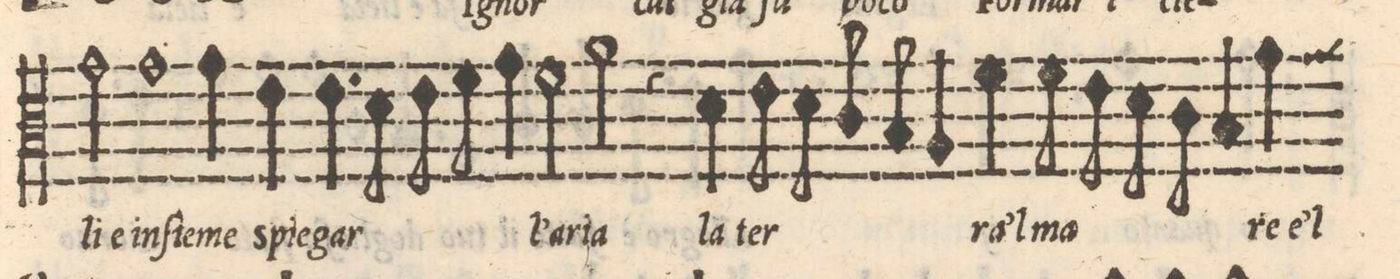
**kern	**text
*I"QVINTO	*
*clefC3	*
*k[]	*
*met(C|)	*
*M2/1	*
2g\	-li e
1g	in-
4g\	-fie-
4e\	-me
=8-	=8-
4.e\	spie-
8d\	-gar
8e\	.
8f\	.
4g\	.
2f\	l'a-
2a\	-ria
=9-	=9-
4r	.
4d\	la
8e\	ter-
8d\	.
8c/	.
8B/	.
4A/	.
4f\	-ra'l
8f\	ma-
8e\	.
8d\	.
8c\	.
=10-	=10-
4B/	.
4g\	-re e'l
*-	*-
